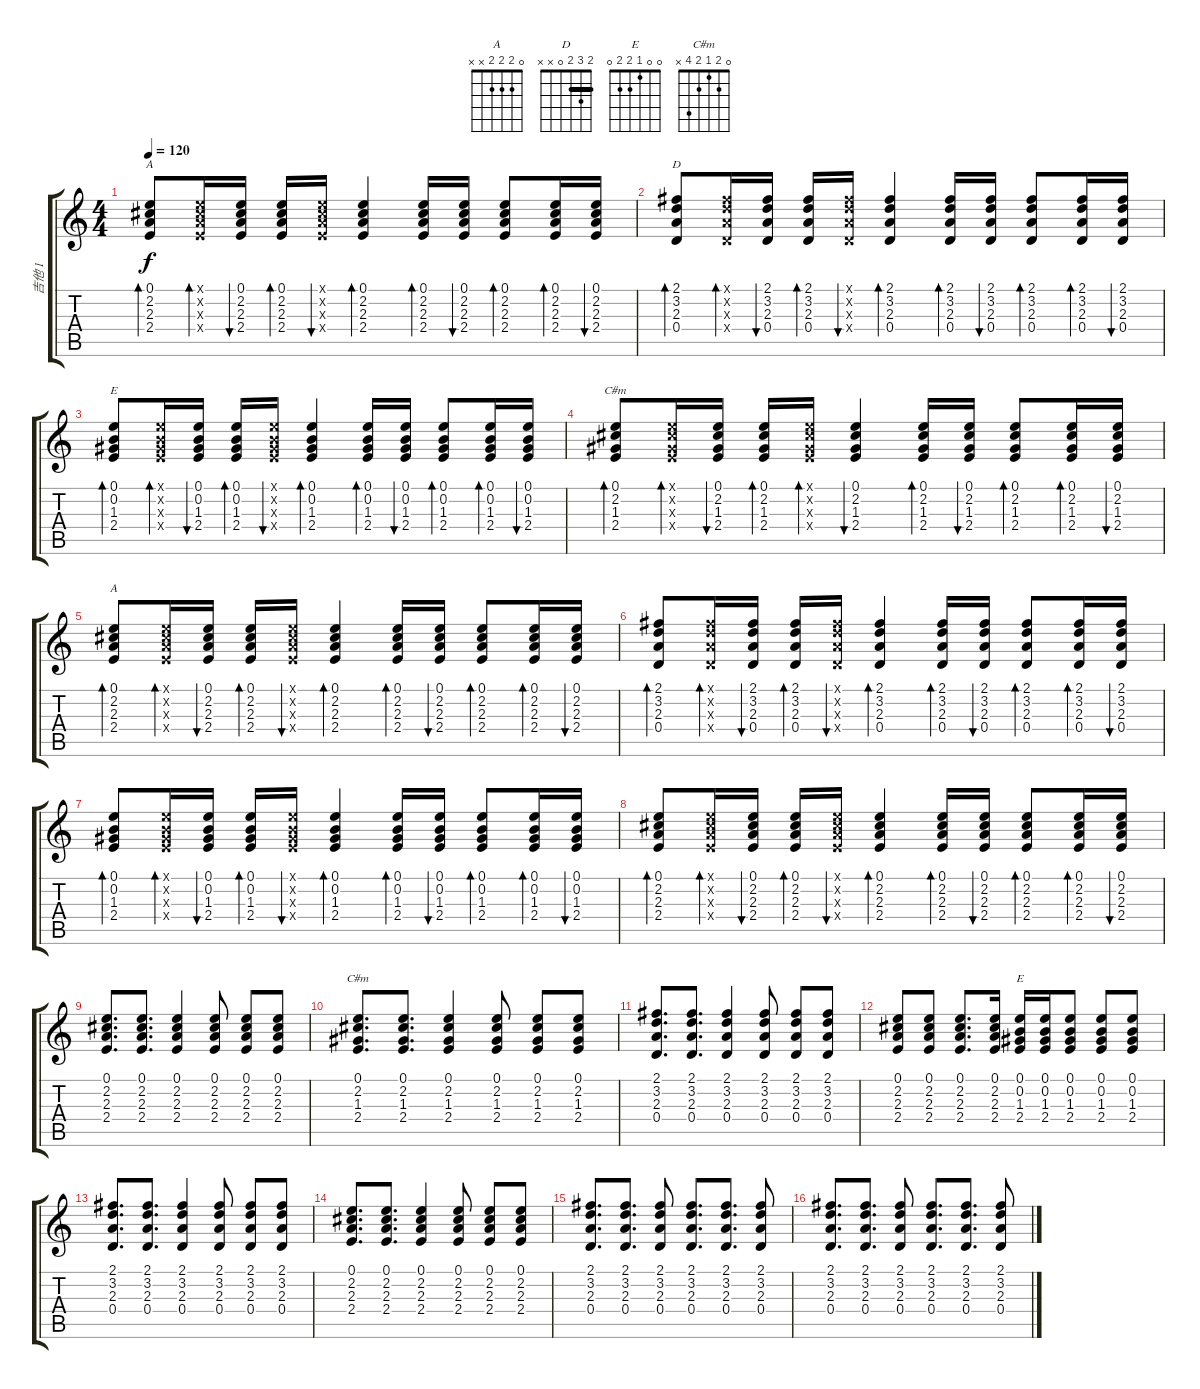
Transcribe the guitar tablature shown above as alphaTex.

\track ("吉他 1" "吉他 1") {instrument acousticguitarsteel}
\staff {score tabs}
\tuning (E4 B3 G3 D3 A2 E2) {hide}
\chord ("A" 0 2 2 2 0 x)
\chord ("D" 2 3 2 0 x x) {barre 2}
\chord ("E" 0 0 1 2 x x)
\chord ("C#m" 0 2 1 2 x x)
\chord ("A" 0 2 2 2 x x)
\chord ("C#m" 0 2 1 2 4 x)
\chord ("E" 0 0 1 2 2 0)
\ts (4 4)
\tempo 120
\clef g2
\ks c
(0.1 2.2 2.3 2.4).8{bd 60 ch "A" dy f} (0.1{x} 2.2{x} 2.3{x} 2.4{x}).16{bd 60} (0.1 2.2 2.3 2.4).16{bu 60} (0.1 2.2 2.3 2.4).16{bd 60} (0.1{x} 2.2{x} 2.3{x} 2.4{x}).16{bu 60} (0.1 2.2 2.3 2.4).4{bd 60} (0.1 2.2 2.3 2.4).16{bd 60} (0.1 2.2 2.3 2.4).16{bu 60} (0.1 2.2 2.3 2.4).8{bd 60} (0.1 2.2 2.3 2.4).16{bd 60} (0.1 2.2 2.3 2.4).16{bu 60} |
(2.1 3.2 2.3 0.4).8{bd 60 ch "D"} (2.1{x} 3.2{x} 2.3{x} 0.4{x}).16{bd 60} (2.1 3.2 2.3 0.4).16{bu 60} (2.1 3.2 2.3 0.4).16{bd 60} (2.1{x} 3.2{x} 2.3{x} 0.4{x}).16{bu 60} (2.1 3.2 2.3 0.4).4{bd 60} (2.1 3.2 2.3 0.4).16{bd 60} (2.1 3.2 2.3 0.4).16{bu 60} (2.1 3.2 2.3 0.4).8{bd 60} (2.1 3.2 2.3 0.4).16{bd 60} (2.1 3.2 2.3 0.4).16{bu 60} |
(0.1 0.2 1.3 2.4).8{bd 60 ch "E"} (0.1{x} 0.2{x} 1.3{x} 2.4{x}).16{bd 60} (0.1 0.2 1.3 2.4).16{bu 60} (0.1 0.2 1.3 2.4).16{bd 60} (0.1{x} 0.2{x} 1.3{x} 2.4{x}).16{bu 60} (0.1 0.2 1.3 2.4).4{bd 60} (0.1 0.2 1.3 2.4).16{bd 60} (0.1 0.2 1.3 2.4).16{bu 60} (0.1 0.2 1.3 2.4).8{bd 60} (0.1 0.2 1.3 2.4).16{bd 60} (0.1 0.2 1.3 2.4).16{bu 60} |
(0.1 2.2 1.3 2.4).8{bd 60 ch "C#m"} (0.1{x} 2.2{x} 1.3{x} 2.4{x}).16{bd 60} (0.1 2.2 1.3 2.4).16{bu 60} (0.1 2.2 1.3 2.4).16{bd 60} (0.1{x} 2.2{x} 1.3{x} 2.4{x}).16{bd 60} (0.1 2.2 1.3 2.4).4{bu 60} (0.1 2.2 1.3 2.4).16{bd 60} (0.1 2.2 1.3 2.4).16{bu 60} (0.1 2.2 1.3 2.4).8{bd 60} (0.1 2.2 1.3 2.4).16{bd 60} (0.1 2.2 1.3 2.4).16{bu 60} |
(0.1 2.2 2.3 2.4).8{bd 60 ch "A"} (0.1{x} 2.2{x} 2.3{x} 2.4{x}).16{bd 60} (0.1 2.2 2.3 2.4).16{bu 60} (0.1 2.2 2.3 2.4).16{bd 60} (0.1{x} 2.2{x} 2.3{x} 2.4{x}).16{bu 60} (0.1 2.2 2.3 2.4).4{bd 60} (0.1 2.2 2.3 2.4).16{bd 60} (0.1 2.2 2.3 2.4).16{bu 60} (0.1 2.2 2.3 2.4).8{bd 60} (0.1 2.2 2.3 2.4).16{bd 60} (0.1 2.2 2.3 2.4).16{bu 60} |
(2.1 3.2 2.3 0.4).8{bd 60} (2.1{x} 3.2{x} 2.3{x} 0.4{x}).16{bd 60} (2.1 3.2 2.3 0.4).16{bu 60} (2.1 3.2 2.3 0.4).16{bd 60} (2.1{x} 3.2{x} 2.3{x} 0.4{x}).16{bu 60} (2.1 3.2 2.3 0.4).4{bd 60} (2.1 3.2 2.3 0.4).16{bd 60} (2.1 3.2 2.3 0.4).16{bu 60} (2.1 3.2 2.3 0.4).8{bd 60} (2.1 3.2 2.3 0.4).16{bd 60} (2.1 3.2 2.3 0.4).16{bu 60} |
(0.1 0.2 1.3 2.4).8{bd 60} (0.1{x} 0.2{x} 1.3{x} 2.4{x}).16{bd 60} (0.1 0.2 1.3 2.4).16{bu 60} (0.1 0.2 1.3 2.4).16{bd 60} (0.1{x} 0.2{x} 1.3{x} 2.4{x}).16{bu 60} (0.1 0.2 1.3 2.4).4{bd 60} (0.1 0.2 1.3 2.4).16{bd 60} (0.1 0.2 1.3 2.4).16{bu 60} (0.1 0.2 1.3 2.4).8{bd 60} (0.1 0.2 1.3 2.4).16{bd 60} (0.1 0.2 1.3 2.4).16{bu 60} |
(0.1 2.2 2.3 2.4).8{bd 60} (0.1{x} 2.2{x} 2.3{x} 2.4{x}).16{bd 60} (0.1 2.2 2.3 2.4).16{bu 60} (0.1 2.2 2.3 2.4).16{bd 60} (0.1{x} 2.2{x} 2.3{x} 2.4{x}).16{bu 60} (0.1 2.2 2.3 2.4).4{bd 60} (0.1 2.2 2.3 2.4).16{bd 60} (0.1 2.2 2.3 2.4).16{bu 60} (0.1 2.2 2.3 2.4).8{bd 60} (0.1 2.2 2.3 2.4).16{bd 60} (0.1 2.2 2.3 2.4).16{bu 60} |
(0.1 2.2 2.3 2.4).8{d} (0.1 2.2 2.3 2.4).8{d} (0.1 2.2 2.3 2.4).4 (0.1 2.2 2.3 2.4).8 (0.1 2.2 2.3 2.4).8 (0.1 2.2 2.3 2.4).8 |
(0.1 2.2 1.3 2.4).8{d ch "C#m"} (0.1 2.2 1.3 2.4).8{d} (0.1 2.2 1.3 2.4).4 (0.1 2.2 1.3 2.4).8 (0.1 2.2 1.3 2.4).8 (0.1 2.2 1.3 2.4).8 |
(2.1 3.2 2.3 0.4).8{d} (2.1 3.2 2.3 0.4).8{d} (2.1 3.2 2.3 0.4).4 (2.1 3.2 2.3 0.4).8 (2.1 3.2 2.3 0.4).8 (2.1 3.2 2.3 0.4).8 |
(0.1 2.2 2.3 2.4).8 (0.1 2.2 2.3 2.4).8 (0.1 2.2 2.3 2.4).8{d} (0.1 2.2 2.3 2.4).16 (0.1 0.2 1.3 2.4).16{ch "E"} (0.1 0.2 1.3 2.4).16 (0.1 0.2 1.3 2.4).8 (0.1 0.2 1.3 2.4).8 (0.1 0.2 1.3 2.4).8 |
(2.1 3.2 2.3 0.4).8{d} (2.1 3.2 2.3 0.4).8{d} (2.1 3.2 2.3 0.4).4 (2.1 3.2 2.3 0.4).8 (2.1 3.2 2.3 0.4).8 (2.1 3.2 2.3 0.4).8 |
(0.1 2.2 2.3 2.4).8{d} (0.1 2.2 2.3 2.4).8{d} (0.1 2.2 2.3 2.4).4 (0.1 2.2 2.3 2.4).8 (0.1 2.2 2.3 2.4).8 (0.1 2.2 2.3 2.4).8 |
(2.1 3.2 2.3 0.4).8{d} (2.1 3.2 2.3 0.4).8{d} (2.1 3.2 2.3 0.4).8 (2.1 3.2 2.3 0.4).8{d} (2.1 3.2 2.3 0.4).8{d} (2.1 3.2 2.3 0.4).8 |
(2.1 3.2 2.3 0.4).8{d} (2.1 3.2 2.3 0.4).8{d} (2.1 3.2 2.3 0.4).8 (2.1 3.2 2.3 0.4).8{d} (2.1 3.2 2.3 0.4).8{d} (2.1 3.2 2.3 0.4).8
